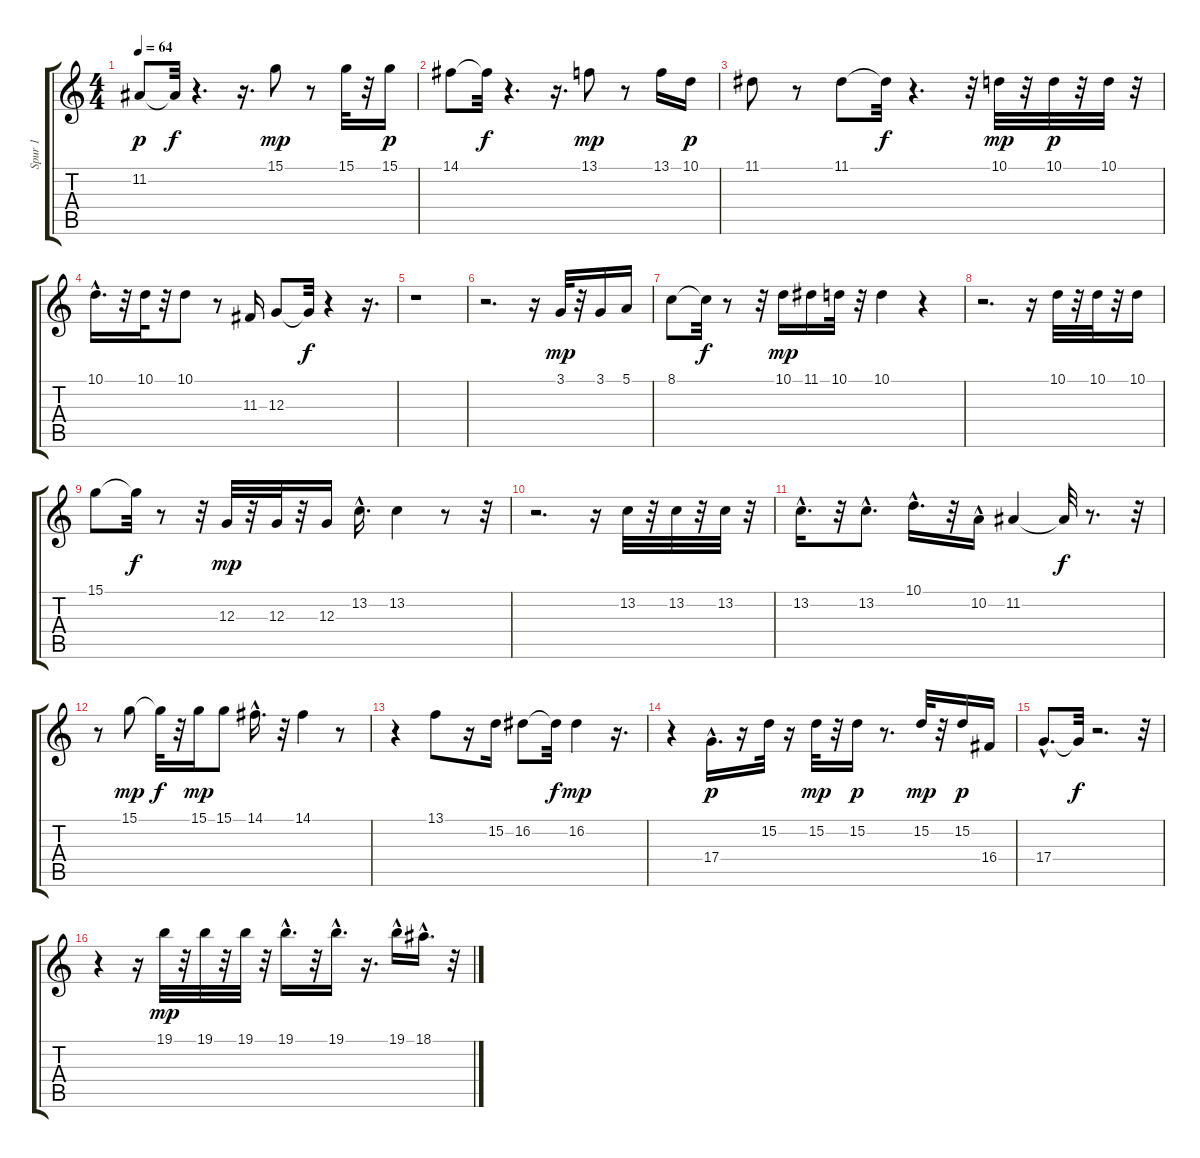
\track ("Spur 1" "Spur 1") {instrument flute}
\staff {score tabs}
\tuning (E4 B3 G3 D3 A2 E2) {hide}
\ts (4 4)
\tempo 64
\clef g2
\ks c
11.2.8{dy p} 11.2{t}.32{dy f} r.4{d} r.16{d} 15.1.8{dy mp} r.8 15.1.32 r.32 15.1.16{dy p} |
14.1.8 14.1{t}.32{dy f} r.4{d} r.16{d} 13.1.8{dy mp} r.8 13.1.16 10.1.16{dy p} |
11.1.8 r.8 11.1.8 11.1{t}.32{dy f} r.4{d} r.32 10.1.32{dy mp} r.32 10.1.32{dy p} r.32 10.1.32 r.32 |
10.1{hac}.16{d} r.32 10.1.32 r.32 10.1.8 r.8 11.3.16 12.3.8 12.3{t}.32{dy f} r.4 r.16{d} |
r.1 |
r.2{d} r.16 3.1.32{dy mp} r.32 3.1.16 5.1.16 |
8.1.8 8.1{t}.32{dy f} r.8 r.32 10.1.16{dy mp} 11.1.16 10.1.32 r.32 10.1.4 r.4 |
r.2{d} r.16 10.1.32 r.32 10.1.32 r.32 10.1.16 |
15.1.8 15.1{t}.32{dy f} r.8 r.32 12.3.32{dy mp} r.32 12.3.32 r.32 12.3.16 13.2{hac}.16{d} 13.2.4 r.8 r.32 |
r.2{d} r.16 13.2.32 r.32 13.2.32 r.32 13.2.32 r.32 |
13.2{hac}.16{d} r.32 13.2{hac}.8{d} 10.1{hac}.16{d} r.32 10.2{hac}.16 11.2.4 11.2{t}.32{dy f} r.8{d} r.32 |
r.8 15.1.8{dy mp} 15.1{t}.32{dy f} r.32 15.1.16{dy mp} 15.1.8 14.1{hac}.16{d} r.32 14.1.4 r.8 |
r.4 13.1.8 r.16 15.2.16 16.2.8 16.2{t}.32{dy f} 16.2.4{dy mp} r.16{d} |
r.4 17.4{hac}.16{d dy p} r.16 15.2.32 r.16 15.2.32{dy mp} r.32 15.2.16{dy p} r.8{d} 15.2.32{dy mp} r.32 15.2.16{dy p} 16.4.16 |
17.4{hac}.8{d} 17.4{t}.32{dy f} r.2{d} r.32 |
r.4 r.16 19.1.32{dy mp} r.32 19.1.32 r.32 19.1.32 r.32 19.1{hac}.16{d} r.32 19.1{hac}.16{d} r.16{d} 19.1{hac}.16 18.1{hac}.16{d} r.32
